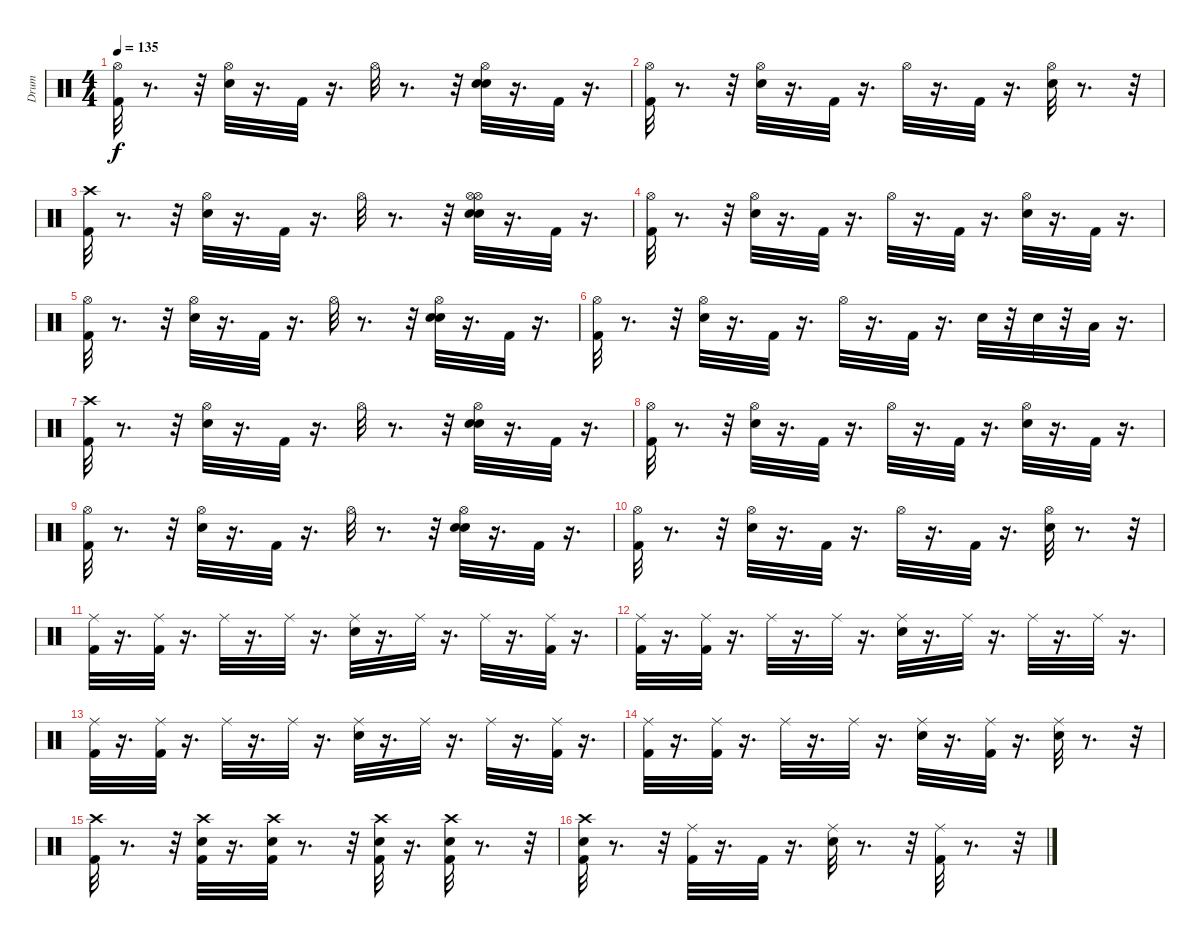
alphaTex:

\track ("Drum" "Drum") {instrument percussion}
\staff {score}
\articulation defaults
\ts (4 4)
\tempo 135
\clef neutral
\ks c
("Hi-Hat (open)" "Kick (hit) 2").32{dy f} r.8{d} r.32 ("Snare (hit) 2" "Hi-Hat (open)").32 r.16{d} "Kick (hit) 2".32 r.16{d} "Hi-Hat (open)".32 r.8{d} r.32 ("Snare (hit) 2" "Snare (hit) 2" "Hi-Hat (open)").32 r.16{d} "Kick (hit) 2".32 r.16{d} |
("Hi-Hat (open)" "Kick (hit) 2").32 r.8{d} r.32 ("Snare (hit) 2" "Hi-Hat (open)").32 r.16{d} "Kick (hit) 2".32 r.16{d} "Hi-Hat (open)".32 r.16{d} "Kick (hit) 2".32 r.16{d} ("Snare (hit) 2" "Hi-Hat (open)").32 r.8{d} r.32 |
("Kick (hit) 2" "Crash high (hit)").32 r.8{d} r.32 ("Snare (hit) 2" "Hi-Hat (open)").32 r.16{d} "Kick (hit) 2".32 r.16{d} "Hi-Hat (open)".32 r.8{d} r.32 ("Snare (hit) 2" "Hi-Hat (open)" "Snare (hit) 2" "Hi-Hat (open)").32 r.16{d} "Kick (hit) 2".32 r.16{d} |
("Kick (hit) 2" "Hi-Hat (open)").32 r.8{d} r.32 ("Snare (hit) 2" "Hi-Hat (open)").32 r.16{d} "Kick (hit) 2".32 r.16{d} "Hi-Hat (open)".32 r.16{d} "Kick (hit) 2".32 r.16{d} ("Snare (hit) 2" "Hi-Hat (open)").32 r.16{d} "Kick (hit) 2".32 r.16{d} |
("Hi-Hat (open)" "Kick (hit) 2").32 r.8{d} r.32 ("Snare (hit) 2" "Hi-Hat (open)").32 r.16{d} "Kick (hit) 2".32 r.16{d} "Hi-Hat (open)".32 r.8{d} r.32 ("Snare (hit) 2" "Snare (hit) 2" "Hi-Hat (open)").32 r.16{d} "Kick (hit) 2".32 r.16{d} |
("Kick (hit) 2" "Hi-Hat (open)").32 r.8{d} r.32 ("Snare (hit) 2" "Hi-Hat (open)").32 r.16{d} "Kick (hit) 2".32 r.16{d} "Hi-Hat (open)".32 r.16{d} "Kick (hit) 2".32 r.16{d} "Snare (hit) 2".32 r.32 "Snare (hit) 2".32 r.32 "Low Floor Tom (hit)".32 r.16{d} |
("Kick (hit) 2" "Crash high (hit)").32 r.8{d} r.32 ("Snare (hit) 2" "Hi-Hat (open)").32 r.16{d} "Kick (hit) 2".32 r.16{d} "Hi-Hat (open)".32 r.8{d} r.32 ("Snare (hit) 2" "Snare (hit) 2" "Hi-Hat (open)").32 r.16{d} "Kick (hit) 2".32 r.16{d} |
("Kick (hit) 2" "Hi-Hat (open)").32 r.8{d} r.32 ("Snare (hit) 2" "Hi-Hat (open)").32 r.16{d} "Kick (hit) 2".32 r.16{d} "Hi-Hat (open)".32 r.16{d} "Kick (hit) 2".32 r.16{d} ("Hi-Hat (open)" "Snare (hit) 2").32 r.16{d} "Kick (hit) 2".32 r.16{d} |
("Hi-Hat (open)" "Kick (hit) 2").32 r.8{d} r.32 ("Snare (hit) 2" "Hi-Hat (open)").32 r.16{d} "Kick (hit) 2".32 r.16{d} "Hi-Hat (open)".32 r.8{d} r.32 ("Snare (hit) 2" "Snare (hit) 2" "Hi-Hat (open)").32 r.16{d} "Kick (hit) 2".32 r.16{d} |
("Hi-Hat (open)" "Kick (hit) 2").32 r.8{d} r.32 ("Snare (hit) 2" "Hi-Hat (open)").32 r.16{d} "Kick (hit) 2".32 r.16{d} "Hi-Hat (open)".32 r.16{d} "Kick (hit) 2".32 r.16{d} ("Snare (hit) 2" "Hi-Hat (open)").32 r.8{d} r.32 |
("Ride (middle)" "Kick (hit) 2").32 r.16{d} ("Kick (hit) 2" "Ride (middle)").32 r.16{d} "Ride (middle)".32 r.16{d} "Ride (middle)".32 r.16{d} ("Ride (middle)" "Snare (hit) 2").32 r.16{d} "Ride (middle)".32 r.16{d} "Ride (middle)".32 r.16{d} ("Ride (middle)" "Kick (hit) 2").32 r.16{d} |
("Kick (hit) 2" "Ride (middle)").32 r.16{d} ("Kick (hit) 2" "Ride (middle)").32 r.16{d} "Ride (middle)".32 r.16{d} "Ride (middle)".32 r.16{d} ("Ride (middle)" "Snare (hit) 2").32 r.16{d} "Ride (middle)".32 r.16{d} "Ride (middle)".32 r.16{d} "Ride (middle)".32 r.16{d} |
("Ride (middle)" "Kick (hit) 2").32 r.16{d} ("Kick (hit) 2" "Ride (middle)").32 r.16{d} "Ride (middle)".32 r.16{d} "Ride (middle)".32 r.16{d} ("Ride (middle)" "Snare (hit) 2").32 r.16{d} "Ride (middle)".32 r.16{d} "Ride (middle)".32 r.16{d} ("Kick (hit) 2" "Ride (middle)").32 r.16{d} |
("Ride (middle)" "Kick (hit) 2").32 r.16{d} ("Kick (hit) 2" "Ride (middle)").32 r.16{d} "Ride (middle)".32 r.16{d} "Ride (middle)".32 r.16{d} ("Ride (middle)" "Snare (hit) 2").32 r.16{d} ("Ride (middle)" "Kick (hit) 2").32 r.16{d} ("Ride (middle)" "Snare (hit) 2").32 r.8{d} r.32 |
("Kick (hit) 2" "Crash high (hit)").32 r.8{d} r.32 ("Kick (hit) 2" "Crash high (hit)" "Snare (hit) 2").32 r.16{d} ("Snare (hit) 2" "Kick (hit) 2" "Crash high (hit)").32 r.8{d} r.32 ("Crash high (hit)" "Kick (hit) 2" "Snare (hit) 2").32 r.16{d} ("Snare (hit) 2" "Crash high (hit)" "Kick (hit) 2").32 r.8{d} r.32 |
("Kick (hit) 2" "Snare (hit) 2" "Crash high (hit)").32 r.8{d} r.32 ("Kick (hit) 2" "Ride (middle)").32 r.16{d} "Kick (hit) 2".32 r.16{d} ("Snare (hit) 2" "Ride (middle)").32 r.8{d} r.32 ("Ride (middle)" "Kick (hit) 2").32 r.8{d} r.32
